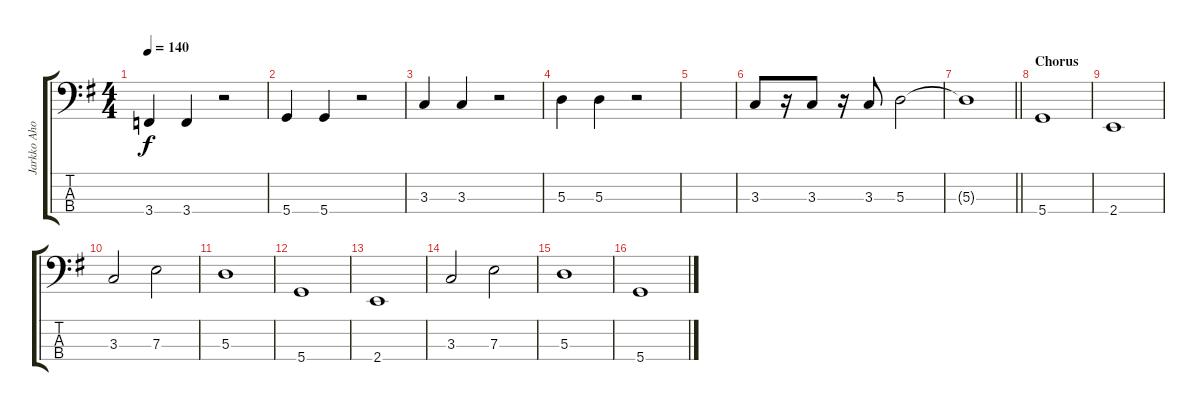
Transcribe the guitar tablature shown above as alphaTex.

\track ("Jarkko Ahola" "Jarkko Aho") {instrument electricbassfinger}
\staff {score tabs}
\tuning (G2 D2 A1 D1) {hide}
\ts (4 4)
\tempo 140
\clef f4
\ks eminor
3.4.4{dy f} 3.4.4 r.2 |
5.4.4 5.4.4 r.2 |
3.3.4 3.3.4 r.2 |
5.3.4 5.3.4 r.2 |
|
3.3.8 r.16 3.3.8 r.16 3.3.8 5.3.2 |
\barLineRight lightlight
5.3{t}.1 |
\section ("" "Chorus")
5.4.1 |
2.4.1 |
3.3.2 7.3.2 |
5.3.1 |
5.4.1 |
2.4.1 |
3.3.2 7.3.2 |
5.3.1 |
5.4.1
